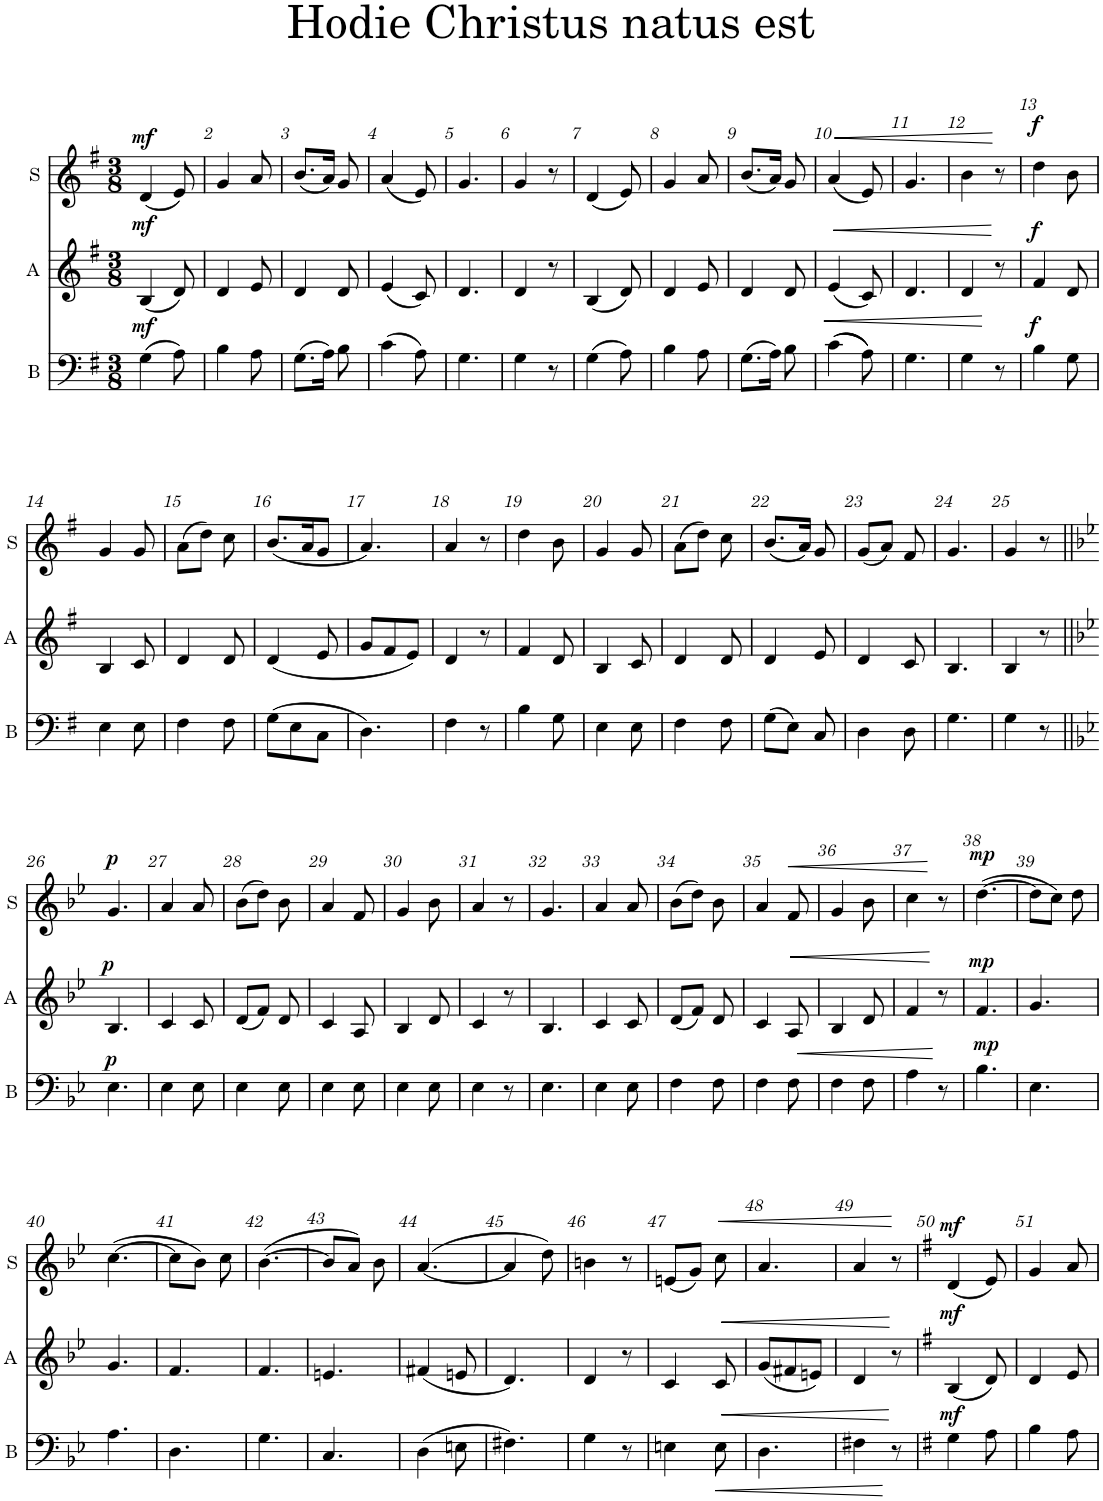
**kern	**dynam	**kern	**dynam	**kern	**dynam
*part3	*part3	*part2	*part2	*part1	*part1
*staff3	*staff3	*staff2	*staff2	*staff1	*staff1
*I"B	*	*I"A	*	*I"S	*
*I'B	*	*I'A	*	*I'S	*
*clefF4	*	*clefG2	*	*clefG2	*
*k[f#]	*	*k[f#]	*	*k[f#]	*
*M3/8	*	*M3/8	*	*M3/8	*
=1	=1	=1	=1	=1	=1
!	!	!	!LO:DY:b	!	!LO:DY:a
!	!	!	!	!	!LO:DY:n=1:b
(>4G\	.	(<4B/	mf	(<4d/	mf mf
8A\)	.	8d/)	.	8e/)	.
=2	=2	=2	=2	=2	=2
4B\	.	4d/	.	4g/	.
8A\	.	8e/	.	8a/	.
=3	=3	=3	=3	=3	=3
(8.G\L	.	4d/	.	(<8.b/L	.
16A\Jk)	.	.	.	16a/Jk)	.
8B\	.	8d/	.	8g/	.
=4	=4	=4	=4	=4	=4
(>4c\	.	(<4e/	.	(<4a/	.
8A\)	.	8c/)	.	8e/)	.
=5	=5	=5	=5	=5	=5
4.G\	.	4.d/	.	4.g/	.
=6	=6	=6	=6	=6	=6
4G\	.	4d/	.	4g/	.
8r	.	8r	.	8r	.
=7	=7	=7	=7	=7	=7
(>4G\	.	(<4B/	.	(<4d/	.
8A\)	.	8d/)	.	8e/)	.
=8	=8	=8	=8	=8	=8
4B\	.	4d/	.	4g/	.
8A\	.	8e/	.	8a/	.
=9	=9	=9	=9	=9	=9
(8.G\L	.	4d/	.	(<8.b/L	.
16A\Jk)	.	.	.	16a/Jk)	.
8B\	.	8d/	.	8g/	.
=10	=10	=10	=10	=10	=10
!	!LO:HP:b	!	!LO:HP:b	!	!LO:HP:b
(>(>4c\	<	(<4e/	<	(<4a/	<
8A\))	.	8c/)	.	8e/)	.
=11	=11	=11	=11	=11	=11
4.G\	.	4.d/	.	4.g/	.
=12	=12	=12	=12	=12	=12
4G\	.	4d/	.	4b\	.
8r	[	8r	[	8r	[
=13	=13	=13	=13	=13	=13
!	!LO:DY:a	!	!LO:DY:a	!	!LO:DY:a
4B\	f	4f#/	f	4dd\	f
8G\	.	8d/	.	8b\	.
!!LO:LB:g=z
=14	=14	=14	=14	=14	=14
4E\	.	4B/	.	4g/	.
8E\	.	8c/	.	8g/	.
=15	=15	=15	=15	=15	=15
4F#\	.	4d/	.	(8a\L	.
.	.	.	.	8dd\J)	.
8F#\	.	8d/	.	8cc\	.
=16	=16	=16	=16	=16	=16
(>8G\L	.	(<4d/	.	(<8.b/L	.
8E\	.	.	.	.	.
.	.	.	.	16a/K	.
8C\J	.	8e/	.	8g/J	.
=17	=17	=17	=17	=17	=17
4.D\)	.	8g/L	.	4.a/)	.
.	.	8f#/	.	.	.
.	.	8e/J)	.	.	.
=18	=18	=18	=18	=18	=18
4F#\	.	4d/	.	4a/	.
8r	.	8r	.	8r	.
=19	=19	=19	=19	=19	=19
4B\	.	4f#/	.	4dd\	.
8G\	.	8d/	.	8b\	.
=20	=20	=20	=20	=20	=20
4E\	.	4B/	.	4g/	.
8E\	.	8c/	.	8g/	.
=21	=21	=21	=21	=21	=21
4F#\	.	4d/	.	(8a\L	.
.	.	.	.	8dd\J)	.
8F#\	.	8d/	.	8cc\	.
=22	=22	=22	=22	=22	=22
(>8G\L	.	4d/	.	(8.b/L	.
8E\J)	.	.	.	.	.
.	.	.	.	16a/Jk)	.
8C/	.	8e/	.	8g/	.
=23	=23	=23	=23	=23	=23
4D\	.	4d/	.	(<8g/L	.
.	.	.	.	8a/J)	.
8D\	.	8c/	.	8f#/	.
=24	=24	=24	=24	=24	=24
4.G\	.	4.B/	.	4.g/	.
=25	=25	=25	=25	=25	=25
4G\	.	4B/	.	4g/	.
8r	.	8r	.	8r	.
!!LO:LB:g=z
=26||	=26||	=26||	=26||	=26||	=26||
*k[b-e-]	*	*k[b-e-]	*	*k[b-e-]	*
!	!LO:DY:a	!	!LO:DY:a	!	!LO:DY:a
4.E-\	p	4.B-/	p	4.g/	p
=27	=27	=27	=27	=27	=27
4E-\	.	4c/	.	4a/	.
8E-\	.	8c/	.	8a/	.
=28	=28	=28	=28	=28	=28
4E-\	.	(<8d/L	.	(8b-\L	.
.	.	8f/J)	.	8dd\J)	.
8E-\	.	8d/	.	8b-\	.
=29	=29	=29	=29	=29	=29
4E-\	.	4c/	.	4a/	.
8E-\	.	8A/	.	8f/	.
=30	=30	=30	=30	=30	=30
4E-\	.	4B-/	.	4g/	.
8E-\	.	8d/	.	8b-\	.
=31	=31	=31	=31	=31	=31
4E-\	.	4c/	.	4a/	.
8r	.	8r	.	8r	.
=32	=32	=32	=32	=32	=32
4.E-\	.	4.B-/	.	4.g/	.
=33	=33	=33	=33	=33	=33
4E-\	.	4c/	.	4a/	.
8E-\	.	8c/	.	8a/	.
=34	=34	=34	=34	=34	=34
4F\	.	(<8d/L	.	(8b-\L	.
.	.	8f/J)	.	8dd\J)	.
8F\	.	8d/	.	8b-\	.
=35	=35	=35	=35	=35	=35
4F\	.	4c/	.	4a/	.
!	!LO:HP:b	!	!LO:HP:b	!	!LO:HP:b
8F\	<	8A/	<	8f/	<
=36	=36	=36	=36	=36	=36
4F\	.	4B-/	.	4g/	.
8F\	.	8d/	.	8b-\	.
=37	=37	=37	=37	=37	=37
4A\	.	4f/	.	4cc\	.
8r	[	8r	[	8r	[
=38	=38	=38	=38	=38	=38
!	!LO:DY:a	!	!LO:DY:a	!	!LO:DY:a
4.B-\	mp	4.f/	mp	(>[4.dd\	mp
=39	=39	=39	=39	=39	=39
4.E-\	.	4.g/	.	8dd\L]	.
.	.	.	.	8cc\J)	.
.	.	.	.	8dd\	.
!!LO:LB:g=z
=40	=40	=40	=40	=40	=40
4.A\	.	4.g/	.	(>[4.cc\	.
=41	=41	=41	=41	=41	=41
4.D\	.	4.f/	.	8cc\L]	.
.	.	.	.	8b-\J)	.
.	.	.	.	8cc\	.
=42	=42	=42	=42	=42	=42
4.G\	.	4.f/	.	(>[4.b-\	.
=43	=43	=43	=43	=43	=43
4.C/	.	4.en/	.	8b-/L]	.
.	.	.	.	8a/J)	.
.	.	.	.	8b-\	.
=44	=44	=44	=44	=44	=44
(>4D\	.	(<4f#X/	.	(>[4.a/	.
8En\	.	8en/	.	.	.
=45	=45	=45	=45	=45	=45
4.F#X\)	.	4.d/)	.	4a/]	.
.	.	.	.	8dd\)	.
=46	=46	=46	=46	=46	=46
4G\	.	4d/	.	4bn\	.
8r	.	8r	.	8r	.
=47	=47	=47	=47	=47	=47
4En\	.	4c/	.	(<8en/L	.
.	.	.	.	8g/J)	.
!	!LO:HP:b	!	!LO:HP:b	!	!LO:HP:b
8E\	<	8c/	<	8cc\	<
=48	=48	=48	=48	=48	=48
!	!LO:HP:b	!	!	!	!
4.D\	<	(<8g/L	.	4.a/	.
.	.	8f#X/	.	.	.
.	.	8en/J)	.	.	.
=49	=49	=49	=49	=49	=49
4F#X\	.	4d/	.	4a/	.
8r	[ [	8r	[	8r	[
=50	=50	=50	=50	=50	=50
*k[f#]	*	*k[f#]	*	*k[f#]	*
!	!	!	!LO:DY:b	!	!LO:DY:b
!	!	!	!	!	!LO:DY:n=1:a
4G\	.	(<4B/	mf	(<4d/	mf mf
8A\	.	8d/)	.	8e/)	.
=51	=51	=51	=51	=51	=51
4B\	.	4d/	.	4g/	.
8A\	.	8e/	.	8a/	.
=	=	=	=	=	=
*-	*-	*-	*-	*-	*-
